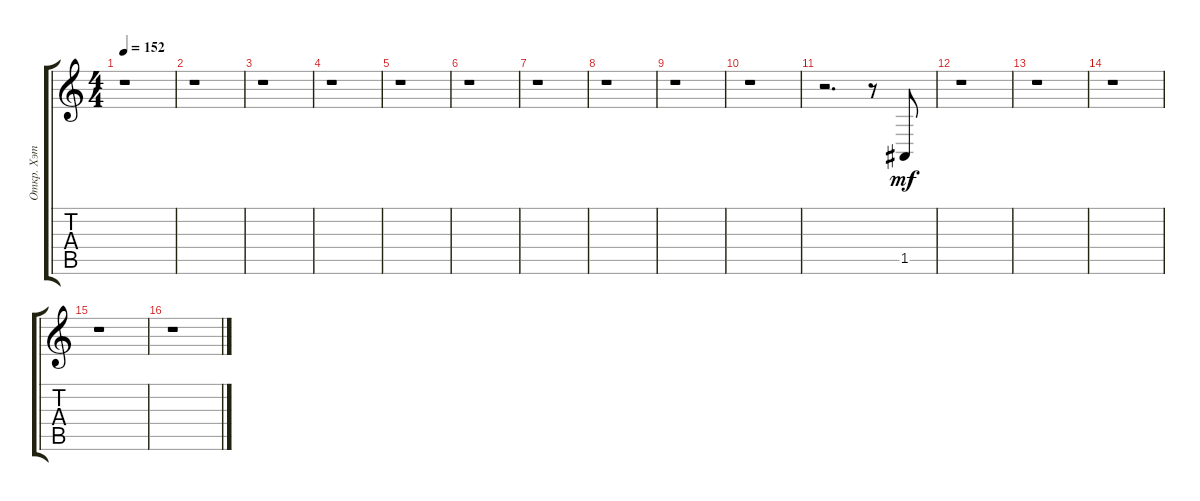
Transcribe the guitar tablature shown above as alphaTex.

\track ("Откр. Хэт" "Откр. Хэт") {instrument acousticgrandpiano}
\staff {score tabs}
\tuning (E4 B3 G3 D3 A2 E2) {hide}
\ts (4 4)
\tempo 152
\clef g2
\ks c
r.1{dy mf} |
r.1 |
r.1 |
r.1 |
r.1 |
r.1 |
r.1 |
r.1 |
r.1 |
r.1 |
r.2{d} r.8 1.5.8 |
r.1 |
r.1 |
r.1 |
r.1 |
r.1
